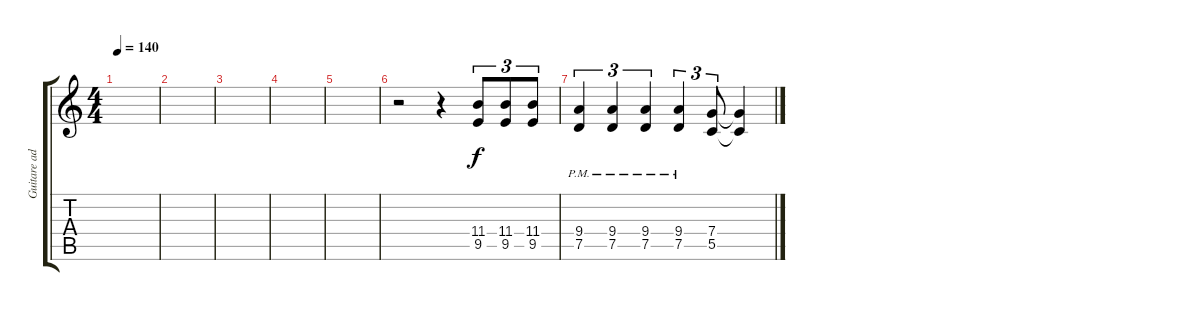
\track ("Guitare additionelle" "Guitare ad") {instrument distortionguitar}
\staff {score tabs}
\tuning (D4 A3 F3 C3 G2 D2) {hide}
\ts (4 4)
\tempo 140
\clef g2
\ks c
|
|
|
|
|
r.2 r.4 (11.4 9.5).8{tu (3 2)} (11.4 9.5).8{tu (3 2)} (11.4 9.5).8{tu (3 2)} |
(9.4{pm} 7.5{pm}).4{tu (3 2)} (9.4{pm} 7.5{pm}).4{tu (3 2)} (9.4{pm} 7.5{pm}).4{tu (3 2)} (9.4{pm} 7.5{pm}).4{tu (3 2)} (7.4 5.5).8{tu (3 2)} (7.4{t} 5.5{t}).4
